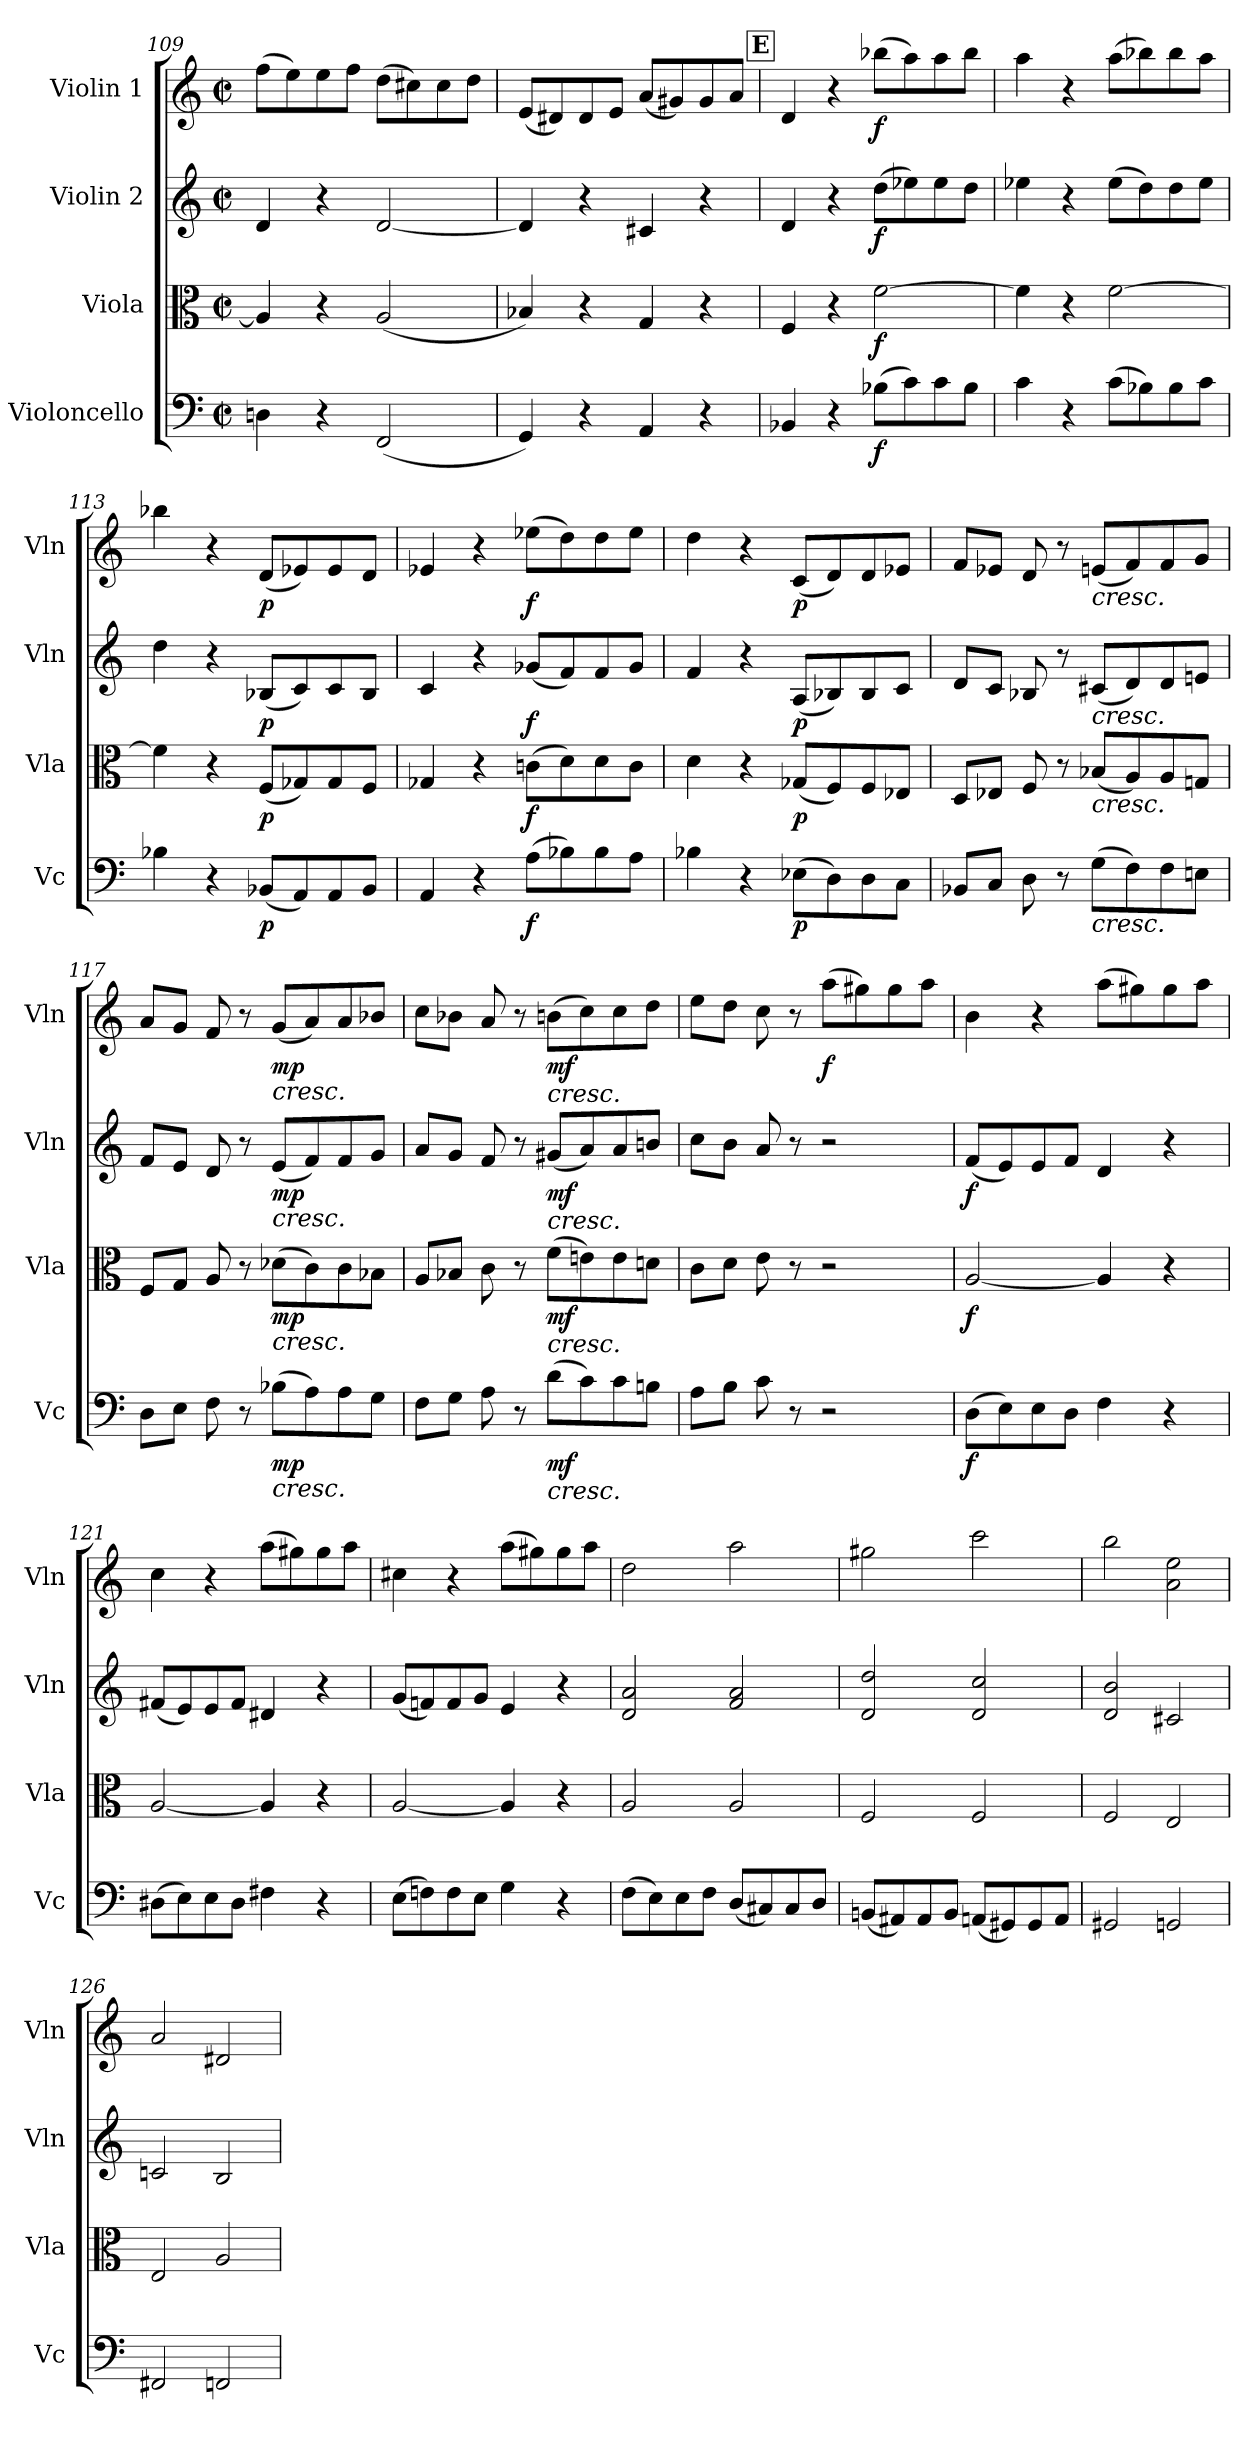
**kern	**dynam	**kern	**dynam	**kern	**dynam	**kern	**dynam
*part4	*part4	*part3	*part3	*part2	*part2	*part1	*part1
*staff4	*staff4	*staff3	*staff3	*staff2	*staff2	*staff1	*staff1
*I"Violoncello	*	*I"Viola	*	*I"Violin 2	*	*I"Violin 1	*
*I'Vc	*	*I'Vla	*	*I'Vln	*	*I'Vln	*
*clefF4	*	*clefC3	*	*clefG2	*	*clefG2	*
*k[]	*	*k[]	*	*k[]	*	*k[]	*
*M2/2	*	*M2/2	*	*M2/2	*	*M2/2	*
*met(c|)	*	*met(c|)	*	*met(c|)	*	*met(c|)	*
=109	=109	=109	=109	=109	=109	=109	=109
4Dn\	.	4A/]	.	4d/	.	(>8ff\L	.
.	.	.	.	.	.	8ee\)	.
4r	.	4r	.	4r	.	8ee\	.
.	.	.	.	.	.	8ff\J	.
(<2FF/	.	(<2A/	.	[2d/	.	(>8dd\L	.
.	.	.	.	.	.	8cc#X\)	.
.	.	.	.	.	.	8cc#\	.
.	.	.	.	.	.	8dd\J	.
=110	=110	=110	=110	=110	=110	=110	=110
4GG/)	.	4B-X/)	.	4d/]	.	(<8e/L	.
.	.	.	.	.	.	8d#X/)	.
4r	.	4r	.	4r	.	8d#/	.
.	.	.	.	.	.	8e/J	.
4AA/	.	4G/	.	4c#X/	.	(<8a/L	.
.	.	.	.	.	.	8g#X/)	.
4r	.	4r	.	4r	.	8g#/	.
.	.	.	.	.	.	8a/J	.
!!LO:REH:place=s1:a:B:fs=14:t=E
=111	=111	=111	=111	=111	=111	=111	=111
4BB-X/	.	4F/	.	4d/	.	4d/	.
4r	.	4r	.	4r	.	4r	.
!	!LO:DY:b	!	!LO:DY:b	!	!LO:DY:b	!	!LO:DY:b
(>8B-X\L	f	[2f\	f	(>8dd\L	f	(>8bb-X\L	f
8c\)	.	.	.	8ee-X\)	.	8aa\)	.
8c\	.	.	.	8ee-\	.	8aa\	.
8B-\J	.	.	.	8dd\J	.	8bb-\J	.
=112	=112	=112	=112	=112	=112	=112	=112
4c\	.	4f\]	.	4ee-X\	.	4aa\	.
4r	.	4r	.	4r	.	4r	.
(>8c\L	.	[2f\	.	(>8ee-\L	.	(>8aa\L	.
8B-X\)	.	.	.	8dd\)	.	8bb-X\)	.
8B-\	.	.	.	8dd\	.	8bb-\	.
8c\J	.	.	.	8ee-\J	.	8aa\J	.
=113	=113	=113	=113	=113	=113	=113	=113
4B-X\	.	4f\]	.	4dd\	.	4bb-X\	.
4r	.	4r	.	4r	.	4r	.
!	!LO:DY:b	!	!LO:DY:b	!	!LO:DY:b	!	!LO:DY:b
(<8BB-X/L	p	(<8F/L	p	(<8B-X/L	p	(<8d/L	p
8AA/)	.	8G-X/)	.	8c/)	.	8e-X/)	.
8AA/	.	8G-/	.	8c/	.	8e-/	.
8BB-/J	.	8F/J	.	8B-/J	.	8d/J	.
=114	=114	=114	=114	=114	=114	=114	=114
4AA/	.	4G-X/	.	4c/	.	4e-X/	.
4r	.	4r	.	4r	.	4r	.
!	!LO:DY:b	!	!LO:DY:b	!	!LO:DY:b	!	!LO:DY:b
(>8A\L	f	(>8cn\L	f	(<8g-X/L	f	(>8ee-X\L	f
8B-X\)	.	8d\)	.	8f/)	.	8dd\)	.
8B-\	.	8d\	.	8f/	.	8dd\	.
8A\J	.	8c\J	.	8g-/J	.	8ee-\J	.
=115	=115	=115	=115	=115	=115	=115	=115
4B-X\	.	4d\	.	4f/	.	4dd\	.
4r	.	4r	.	4r	.	4r	.
!	!LO:DY:b	!	!LO:DY:b	!	!LO:DY:b	!	!LO:DY:b
(>8E-X\L	p	(<8G-X/L	p	(<8A/L	p	(<8c/L	p
8D\)	.	8F/)	.	8B-X/)	.	8d/)	.
8D\	.	8F/	.	8B-/	.	8d/	.
8C\J	.	8E-X/J	.	8c/J	.	8e-X/J	.
!!LO:LB:g=z
=116	=116	=116	=116	=116	=116	=116	=116
8BB-X/L	.	8D/L	.	8d/L	.	8f/L	.
8C/J	.	8E-X/J	.	8c/J	.	8e-X/J	.
8D\	.	8F/	.	8B-X/	.	8d/	.
8r	.	8r	.	8r	.	8r	.
!	!	!	!	!	!	!LO:TX:b:i:t=cresc.	!
!	!	!	!	!LO:TX:b:i:t=cresc.	!	!	!
!	!	!LO:TX:b:i:t=cresc.	!	!	!	!	!
!LO:TX:b:i:t=cresc.	!	!	!	!	!	!	!
(>8G\L	.	(<8B-X/L	.	(<8c#X/L	.	(<8en/L	.
8F\)	.	8A/)	.	8d/)	.	8f/)	.
8F\	.	8A/	.	8d/	.	8f/	.
8En\J	.	8Gn/J	.	8en/J	.	8g/J	.
=117	=117	=117	=117	=117	=117	=117	=117
8D\L	.	8F/L	.	8f/L	.	8a/L	.
8E\J	.	8G/J	.	8e/J	.	8g/J	.
8F\	.	8A/	.	8d/	.	8f/	.
8r	.	8r	.	8r	.	8r	.
!	!	!	!	!	!	!LO:TX:b:i:t=cresc.	!
!	!	!	!	!LO:TX:b:i:t=cresc.	!	!	!
!	!	!LO:TX:b:i:t=cresc.	!	!	!	!	!
!LO:TX:b:i:t=cresc.	!	!	!	!	!	!	!
!	!LO:DY:b	!	!LO:DY:b	!	!LO:DY:b	!	!LO:DY:b
(>8B-X\L	mp	(>8d-X\L	mp	(<8e/L	mp	(<8g/L	mp
8A\)	.	8c\)	.	8f/)	.	8a/)	.
8A\	.	8c\	.	8f/	.	8a/	.
8G\J	.	8B-X\J	.	8g/J	.	8b-X/J	.
=118	=118	=118	=118	=118	=118	=118	=118
8F\L	.	8A/L	.	8a/L	.	8cc\L	.
8G\J	.	8B-X/J	.	8g/J	.	8b-X\J	.
8A\	.	8c\	.	8f/	.	8a/	.
8r	.	8r	.	8r	.	8r	.
!	!	!	!	!	!	!LO:TX:b:i:t=cresc.	!
!	!	!	!	!LO:TX:b:i:t=cresc.	!	!	!
!	!	!LO:TX:b:i:t=cresc.	!	!	!	!	!
!LO:TX:b:i:t=cresc.	!	!	!	!	!	!	!
!	!LO:DY:b	!	!LO:DY:b	!	!LO:DY:b	!	!LO:DY:b
(>8d\L	mf	(>8f\L	mf	(<8g#X/L	mf	(>8bn\L	mf
8c\)	.	8en\)	.	8a/)	.	8cc\)	.
8c\	.	8e\	.	8a/	.	8cc\	.
8Bn\J	.	8dn\J	.	8bn/J	.	8dd\J	.
=119	=119	=119	=119	=119	=119	=119	=119
8A\L	.	8c\L	.	8cc\L	.	8ee\L	.
8B\J	.	8d\J	.	8b\J	.	8dd\J	.
8c\	.	8e\	.	8a/	.	8cc\	.
8r	.	8r	.	8r	.	8r	.
!	!	!	!	!	!	!	!LO:DY:b
2r	.	2r	.	2r	.	(>8aa\L	f
.	.	.	.	.	.	8gg#X\)	.
.	.	.	.	.	.	8gg#\	.
.	.	.	.	.	.	8aa\J	.
=120	=120	=120	=120	=120	=120	=120	=120
!	!LO:DY:b	!	!LO:DY:b	!	!LO:DY:b	!	!
(>8D\L	f	[2A/	f	(<8f/L	f	4b\	.
8E\)	.	.	.	8e/)	.	.	.
8E\	.	.	.	8e/	.	4r	.
8D\J	.	.	.	8f/J	.	.	.
4F\	.	4A/]	.	4d/	.	(>8aa\L	.
.	.	.	.	.	.	8gg#X\)	.
4r	.	4r	.	4r	.	8gg#\	.
.	.	.	.	.	.	8aa\J	.
=121	=121	=121	=121	=121	=121	=121	=121
(>8D#X\L	.	[2A/	.	(<8f#X/L	.	4cc\	.
8E\)	.	.	.	8e/)	.	.	.
8E\	.	.	.	8e/	.	4r	.
8D#\J	.	.	.	8f#/J	.	.	.
4F#X\	.	4A/]	.	4d#X/	.	(>8aa\L	.
.	.	.	.	.	.	8gg#X\)	.
4r	.	4r	.	4r	.	8gg#\	.
.	.	.	.	.	.	8aa\J	.
=122	=122	=122	=122	=122	=122	=122	=122
(>8E\L	.	[2A/	.	(<8g/L	.	4cc#X\	.
8Fn\)	.	.	.	8fn/)	.	.	.
8F\	.	.	.	8f/	.	4r	.
8E\J	.	.	.	8g/J	.	.	.
4G\	.	4A/]	.	4e/	.	(>8aa\L	.
.	.	.	.	.	.	8gg#X\)	.
4r	.	4r	.	4r	.	8gg#\	.
.	.	.	.	.	.	8aa\J	.
!!LO:LB:g=z
=123	=123	=123	=123	=123	=123	=123	=123
(>8F\L	.	2A/	.	2d/ 2a/	.	2dd\	.
8E\)	.	.	.	.	.	.	.
8E\	.	.	.	.	.	.	.
8F\J	.	.	.	.	.	.	.
(<8D/L	.	2A/	.	2f/ 2a/	.	2aa\	.
8C#X/)	.	.	.	.	.	.	.
8C#/	.	.	.	.	.	.	.
8D/J	.	.	.	.	.	.	.
=124	=124	=124	=124	=124	=124	=124	=124
(<8BBn/L	.	2F/	.	2d/ 2dd/	.	2gg#X\	.
8AA#X/)	.	.	.	.	.	.	.
8AA#/	.	.	.	.	.	.	.
8BB/J	.	.	.	.	.	.	.
(<8AAn/L	.	2F/	.	2d/ 2cc/	.	2ccc\	.
8GG#X/)	.	.	.	.	.	.	.
8GG#/	.	.	.	.	.	.	.
8AA/J	.	.	.	.	.	.	.
=125	=125	=125	=125	=125	=125	=125	=125
2GG#X/	.	2F/	.	2d/ 2b/	.	2bb\	.
2GGn/	.	2E/	.	2c#X/	.	2a\ 2ee\	.
=126	=126	=126	=126	=126	=126	=126	=126
2FF#X/	.	2E/	.	2cn/	.	2a/	.
2FFn/	.	2A/	.	2B/	.	2d#X/	.
=	=	=	=	=	=	=	=
*-	*-	*-	*-	*-	*-	*-	*-
